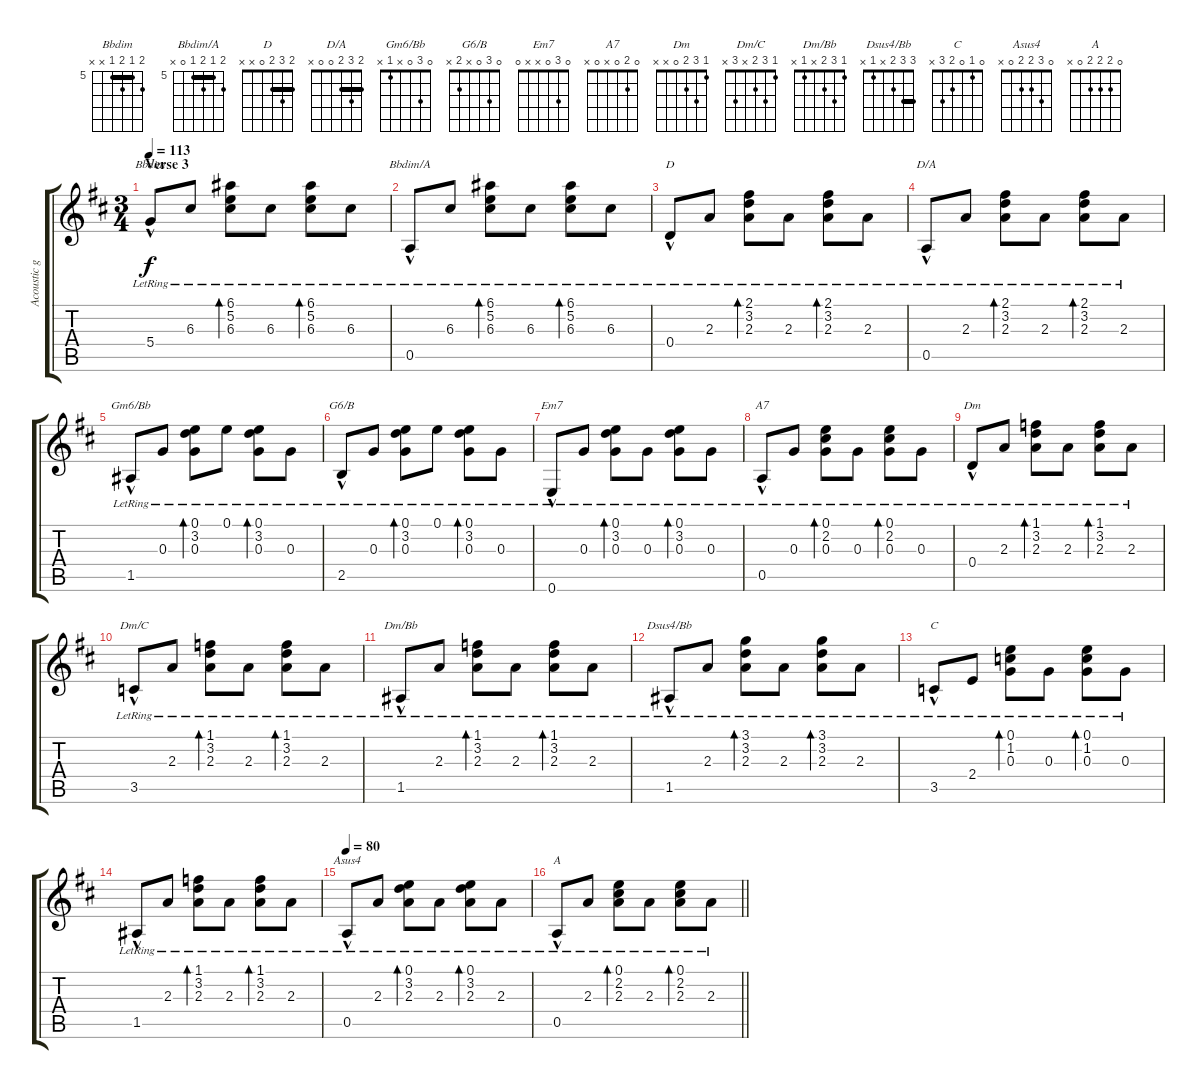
\track ("Acoustic guitar - Ralph McTell" "Acoustic g") {instrument acousticguitarsteel}
\staff {score tabs}
\tuning (E4 B3 G3 D3 A2 E2) {hide}
\chord ("Bbdim" 6 5 6 5 x x) {firstfret 5 barre 5}
\chord ("Bbdim/A" 6 5 6 5 0 x) {firstfret 5 barre 5}
\chord ("D" 2 3 2 0 x x) {barre 2}
\chord ("D/A" 2 3 2 0 0 x) {barre 2}
\chord ("Gm6/Bb" 0 3 0 x 1 x)
\chord ("G6/B" 0 3 0 x 2 x)
\chord ("Em7" 0 3 0 x x 0)
\chord ("A7" 0 2 0 x 0 x)
\chord ("Dm" 1 3 2 0 x x)
\chord ("Dm/C" 1 3 2 x 3 x)
\chord ("Dm/Bb" 1 3 2 x 1 x)
\chord ("Dsus4/Bb" 3 3 2 x 1 x) {barre 3}
\chord ("C" 0 1 0 2 3 x)
\chord ("Asus4" 0 3 2 2 0 x)
\chord ("A" 0 2 2 2 0 x)
\ts (3 4)
\section ("" "Verse 3")
\tempo 113
\clef g2
\ks d
5.4{hac lr}.8{ch "Bbdim" dy f} 6.3{lr}.8 (6.1{lr} 5.2{lr} 6.3{lr}).8{bd 60} 6.3{lr}.8 (6.1{lr} 5.2{lr} 6.3{lr}).8{bd 60} 6.3{lr}.8 |
0.5{hac lr}.8{ch "Bbdim/A"} 6.3{lr}.8 (6.1{lr} 5.2{lr} 6.3{lr}).8{bd 60} 6.3{lr}.8 (6.1{lr} 5.2{lr} 6.3{lr}).8{bd 60} 6.3{lr}.8 |
0.4{hac lr}.8{ch "D"} 2.3{lr}.8 (2.1{lr} 3.2{lr} 2.3{lr}).8{bd 60} 2.3{lr}.8 (2.1{lr} 3.2{lr} 2.3{lr}).8{bd 60} 2.3{lr}.8 |
0.5{hac lr}.8{ch "D/A"} 2.3{lr}.8 (2.1{lr} 3.2{lr} 2.3{lr}).8{bd 60} 2.3{lr}.8 (2.1{lr} 3.2{lr} 2.3{lr}).8{bd 60} 2.3{lr}.8 |
1.5{hac lr}.8{ch "Gm6/Bb"} 0.3{lr}.8 (0.1{lr} 3.2{lr} 0.3{lr}).8{bd 60} 0.1{lr}.8 (0.1{lr} 3.2{lr} 0.3{lr}).8{bd 60} 0.3{lr}.8 |
2.5{hac lr}.8{ch "G6/B"} 0.3{lr}.8 (0.1{lr} 3.2{lr} 0.3{lr}).8{bd 60} 0.1{lr}.8 (0.1{lr} 3.2{lr} 0.3{lr}).8{bd 60} 0.3{lr}.8 |
0.6{hac lr}.8{ch "Em7"} 0.3{lr}.8 (0.1{lr} 3.2{lr} 0.3{lr}).8{bd 60} 0.3{lr}.8 (0.1{lr} 3.2{lr} 0.3{lr}).8{bd 60} 0.3{lr}.8 |
0.5{hac lr}.8{ch "A7"} 0.3{lr}.8 (0.1{lr} 2.2{lr} 0.3{lr}).8{bd 60} 0.3{lr}.8 (0.1{lr} 2.2{lr} 0.3{lr}).8{bd 60} 0.3{lr}.8 |
0.4{hac lr}.8{ch "Dm"} 2.3{lr}.8 (1.1{lr} 3.2{lr} 2.3{lr}).8{bd 60} 2.3{lr}.8 (1.1{lr} 3.2{lr} 2.3{lr}).8{bd 60} 2.3{lr}.8 |
3.5{hac lr}.8{ch "Dm/C"} 2.3{lr}.8 (1.1{lr} 3.2{lr} 2.3{lr}).8{bd 60} 2.3{lr}.8 (1.1{lr} 3.2{lr} 2.3{lr}).8{bd 60} 2.3{lr}.8 |
1.5{hac lr}.8{ch "Dm/Bb"} 2.3{lr}.8 (1.1{lr} 3.2{lr} 2.3{lr}).8{bd 60} 2.3{lr}.8 (1.1{lr} 3.2{lr} 2.3{lr}).8{bd 60} 2.3{lr}.8 |
1.5{hac lr}.8{ch "Dsus4/Bb"} 2.3{lr}.8 (3.1{lr} 3.2{lr} 2.3{lr}).8{bd 60} 2.3{lr}.8 (3.1{lr} 3.2{lr} 2.3{lr}).8{bd 60} 2.3{lr}.8 |
3.5{hac lr}.8{ch "C"} 2.4{lr}.8 (0.1{lr} 1.2{lr} 0.3{lr}).8{bd 60} 0.3{lr}.8 (0.1{lr} 1.2{lr} 0.3{lr}).8{bd 60} 0.3{lr}.8 |
1.5{hac lr}.8 2.3{lr}.8 (1.1{lr} 3.2{lr} 2.3{lr}).8{bd 60} 2.3{lr}.8 (1.1{lr} 3.2{lr} 2.3{lr}).8{bd 60} 2.3{lr}.8 |
\tempo 80
0.5{hac lr}.8{ch "Asus4"} 2.3{lr}.8 (0.1{lr} 3.2{lr} 2.3{lr}).8{bd 60} 2.3{lr}.8 (0.1{lr} 3.2{lr} 2.3{lr}).8{bd 60} 2.3{lr}.8 |
\barLineRight lightlight
0.5{hac lr}.8{ch "A"} 2.3{lr}.8 (0.1{lr} 2.2{lr} 2.3{lr}).8{bd 60} 2.3{lr}.8 (0.1{lr} 2.2{lr} 2.3{lr}).8{bd 60} 2.3{lr}.8
